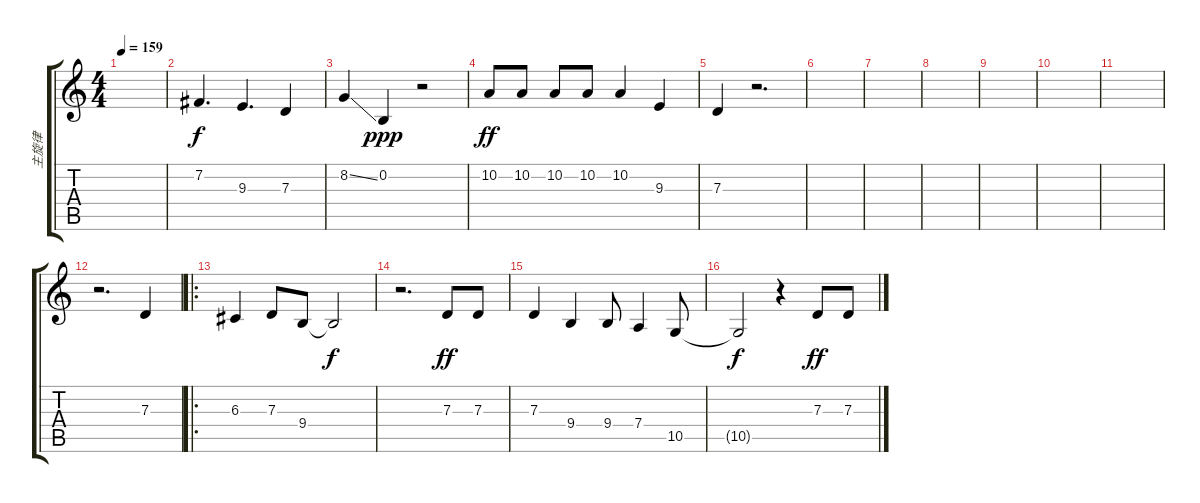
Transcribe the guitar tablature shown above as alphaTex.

\track ("主旋律" "主旋律") {instrument fx5brightness}
\staff {score tabs}
\tuning (E4 B3 G3 D3 A2 E2) {hide}
\ts (4 4)
\tempo 159
\clef g2
\ks c
|
7.2.4{d} 9.3.4{d} 7.3.4 |
8.2{ss}.4 0.2.4{dy ppp} r.2 |
10.2.8{dy ff} 10.2.8 10.2.8 10.2.8 10.2.4 9.3.4 |
7.3.4 r.2{d} |
|
|
|
|
|
|
r.2{d} 7.3.4 |
\ro
6.3.4 7.3.8 9.4.8 9.4{t}.2{dy f} |
r.2{d} 7.3.8{dy ff} 7.3.8 |
7.3.4 9.4.4 9.4.8 7.4.4 10.5.8 |
10.5{t}.2{dy f} r.4 7.3.8{dy ff} 7.3.8
